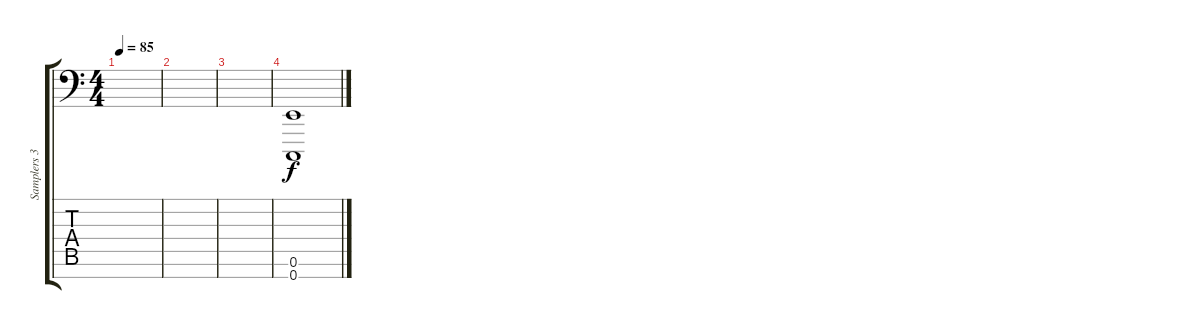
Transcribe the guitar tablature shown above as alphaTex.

\track ("Samplers 3" "Samplers 3") {instrument gunshot}
\staff {score tabs}
\tuning (E4 B3 G3 D3 A2 E2 C1) {hide}
\ts (4 4)
\tempo 85
\clef f4
\ks c
|
|
|
(0.6 0.7).1
